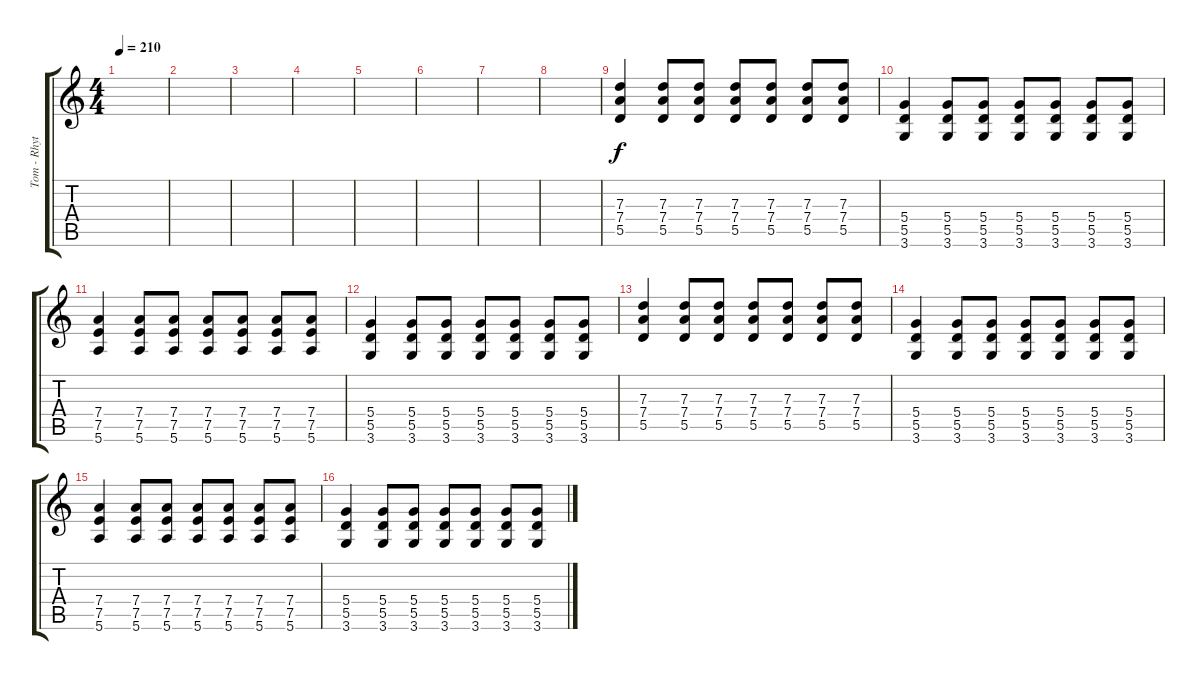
\track ("Tom - Rhytm Guitar Left" "Tom - Rhyt") {instrument overdrivenguitar}
\staff {score tabs}
\tuning (E4 B3 G3 D3 A2 E2) {hide}
\ts (4 4)
\tempo 210
\clef g2
\ks c
|
|
|
|
|
|
|
|
(7.3 7.4 5.5).4{volume 12} (7.3 7.4 5.5).8 (7.3 7.4 5.5).8 (7.3 7.4 5.5).8 (7.3 7.4 5.5).8 (7.3 7.4 5.5).8 (7.3 7.4 5.5).8 |
(5.4 5.5 3.6).4 (5.4 5.5 3.6).8 (5.4 5.5 3.6).8 (5.4 5.5 3.6).8 (5.4 5.5 3.6).8 (5.4 5.5 3.6).8 (5.4 5.5 3.6).8 |
(7.4 7.5 5.6).4 (7.4 7.5 5.6).8 (7.4 7.5 5.6).8 (7.4 7.5 5.6).8 (7.4 7.5 5.6).8 (7.4 7.5 5.6).8 (7.4 7.5 5.6).8 |
(5.4 5.5 3.6).4 (5.4 5.5 3.6).8 (5.4 5.5 3.6).8 (5.4 5.5 3.6).8 (5.4 5.5 3.6).8 (5.4 5.5 3.6).8 (5.4 5.5 3.6).8 |
(7.3 7.4 5.5).4 (7.3 7.4 5.5).8 (7.3 7.4 5.5).8 (7.3 7.4 5.5).8 (7.3 7.4 5.5).8 (7.3 7.4 5.5).8 (7.3 7.4 5.5).8 |
(5.4 5.5 3.6).4 (5.4 5.5 3.6).8 (5.4 5.5 3.6).8 (5.4 5.5 3.6).8 (5.4 5.5 3.6).8 (5.4 5.5 3.6).8 (5.4 5.5 3.6).8 |
(7.4 7.5 5.6).4 (7.4 7.5 5.6).8 (7.4 7.5 5.6).8 (7.4 7.5 5.6).8 (7.4 7.5 5.6).8 (7.4 7.5 5.6).8 (7.4 7.5 5.6).8 |
(5.4 5.5 3.6).4 (5.4 5.5 3.6).8 (5.4 5.5 3.6).8 (5.4 5.5 3.6).8 (5.4 5.5 3.6).8 (5.4 5.5 3.6).8 (5.4 5.5 3.6).8
